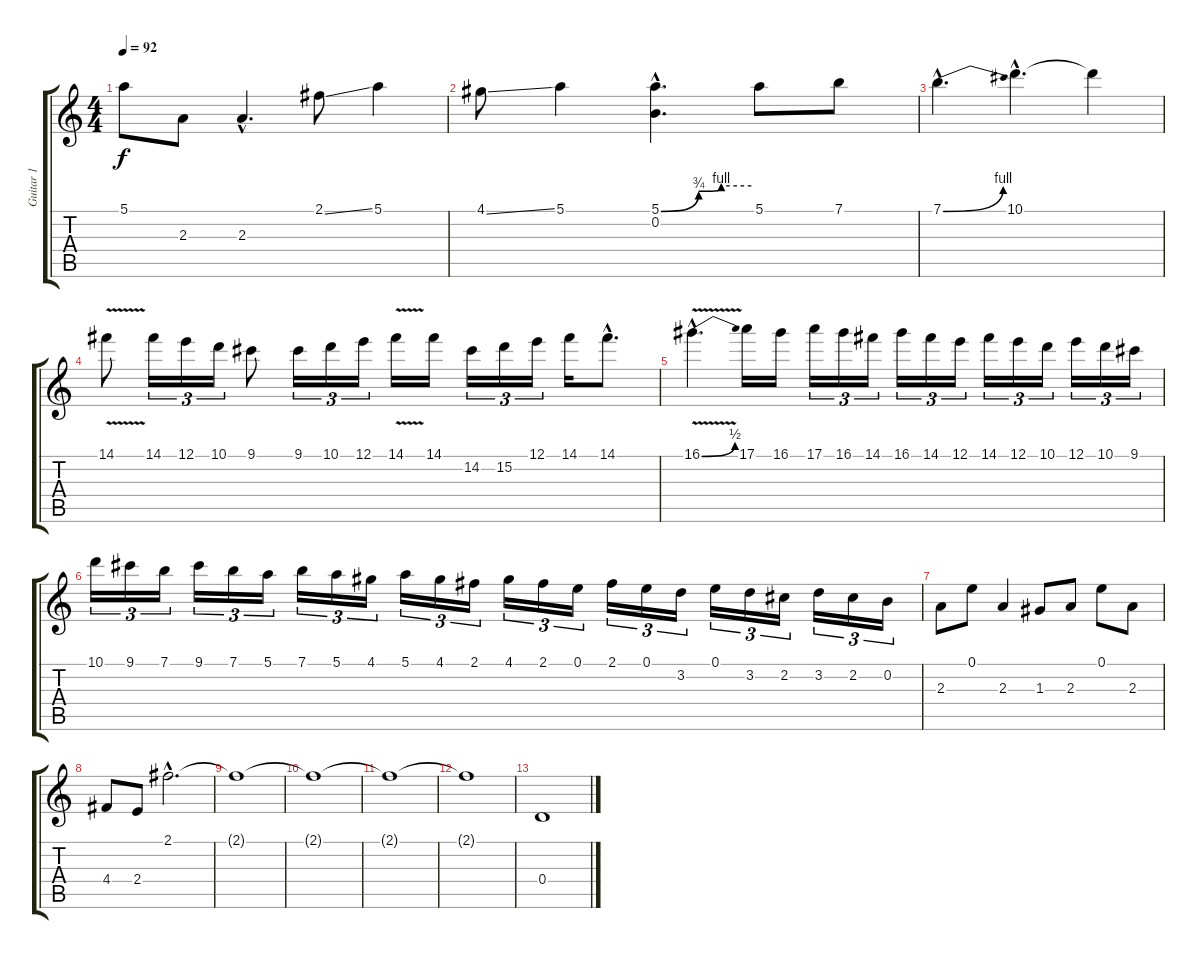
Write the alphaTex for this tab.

\track ("Guitar 1" "Guitar 1") {instrument electricguitarclean}
\staff {score tabs}
\tuning (E4 B3 G3 D3 A2 E2) {hide}
\ts (4 4)
\tempo 92
\clef g2
\ks c
5.1.8{dy f} 2.3.8 2.3{hac}.4{d} 2.1{ss}.8 5.1.4 |
4.1{ss}.8 5.1.4 (5.1{be (custom 0 0 25 3 40 4 60 4) hac} 0.2{hac}).4{d} 5.1.8 7.1.8 |
7.1{be (bend 0 0 60 4) hac}.4{d} 10.1{hac}.4{d} 10.1{t}.4 |
14.1{v}.8 14.1.16{tu (3 2)} 12.1.16{tu (3 2)} 10.1.16{tu (3 2)} 9.1.8 9.1.16{tu (3 2)} 10.1.16{tu (3 2)} 12.1.16{tu (3 2)} 14.1{v}.16 14.1.16 14.2.16{tu (3 2)} 15.2.16{tu (3 2)} 12.1.16{tu (3 2)} 14.1.16 14.1{hac}.8{d} |
16.1{be (bend 0 0 60 2) v hac}.4{d} 17.1.16 16.1.16 17.1.16{tu (3 2)} 16.1.16{tu (3 2)} 14.1.16{tu (3 2)} 16.1.16{tu (3 2)} 14.1.16{tu (3 2)} 12.1.16{tu (3 2)} 14.1.16{tu (3 2)} 12.1.16{tu (3 2)} 10.1.16{tu (3 2)} 12.1.16{tu (3 2)} 10.1.16{tu (3 2)} 9.1.16{tu (3 2)} |
10.1.16{tu (3 2)} 9.1.16{tu (3 2)} 7.1.16{tu (3 2)} 9.1.16{tu (3 2)} 7.1.16{tu (3 2)} 5.1.16{tu (3 2)} 7.1.16{tu (3 2)} 5.1.16{tu (3 2)} 4.1.16{tu (3 2)} 5.1.16{tu (3 2)} 4.1.16{tu (3 2)} 2.1.16{tu (3 2)} 4.1.16{tu (3 2)} 2.1.16{tu (3 2)} 0.1.16{tu (3 2)} 2.1.16{tu (3 2)} 0.1.16{tu (3 2)} 3.2.16{tu (3 2)} 0.1.16{tu (3 2)} 3.2.16{tu (3 2)} 2.2.16{tu (3 2)} 3.2.16{tu (3 2)} 2.2.16{tu (3 2)} 0.2.16{tu (3 2)} |
2.3.8 0.1.8 2.3.4 1.3.8 2.3.8 0.1.8 2.3.8 |
4.4.8 2.4.8 2.1{hac}.2{d} |
2.1{t}.1 |
2.1{t}.1 |
2.1{t}.1 |
2.1{t}.1 |
0.4.1
